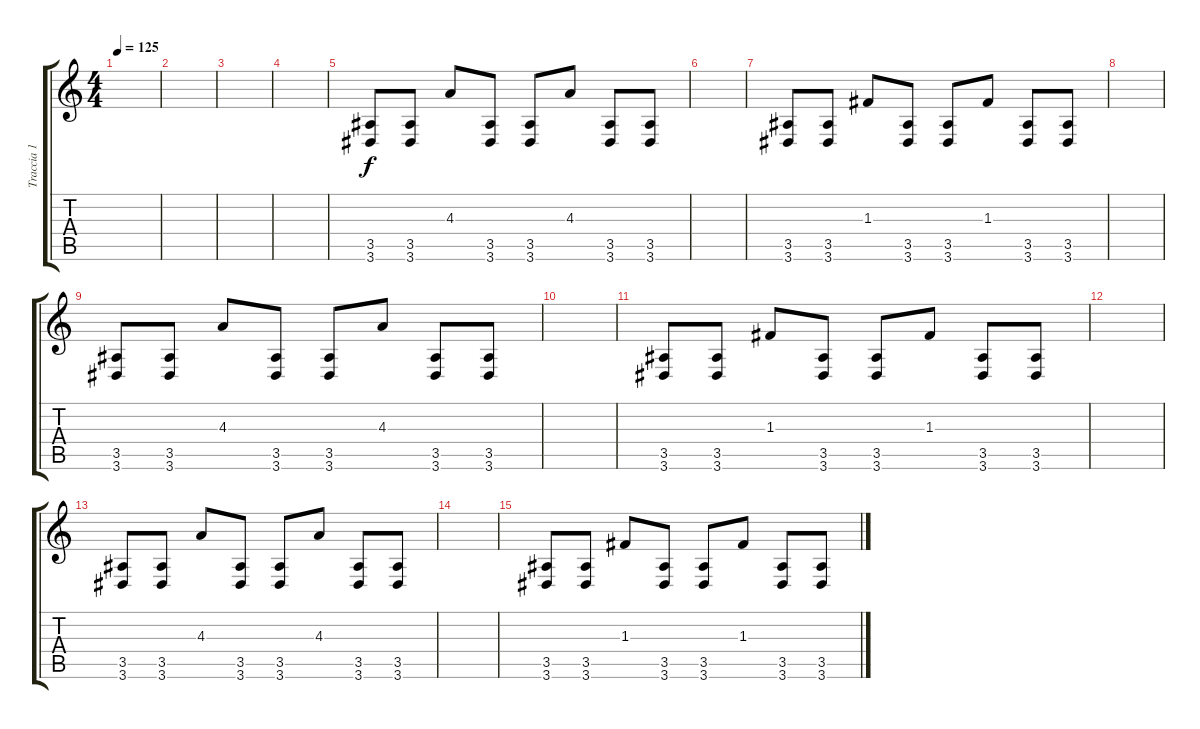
\track ("Traccia 1" "Traccia 1") {instrument overdrivenguitar}
\staff {score tabs}
\tuning (D4 A3 F3 C3 G2 C2) {hide}
\ts (4 4)
\tempo 125
\clef g2
\ks c
|
|
|
|
(3.5 3.6).8 (3.5 3.6).8 4.3.8 (3.5 3.6).8 (3.5 3.6).8 4.3.8 (3.5 3.6).8 (3.5 3.6).8 |
|
(3.5 3.6).8 (3.5 3.6).8 1.3.8 (3.5 3.6).8 (3.5 3.6).8 1.3.8 (3.5 3.6).8 (3.5 3.6).8 |
|
(3.5 3.6).8 (3.5 3.6).8 4.3.8 (3.5 3.6).8 (3.5 3.6).8 4.3.8 (3.5 3.6).8 (3.5 3.6).8 |
|
(3.5 3.6).8 (3.5 3.6).8 1.3.8 (3.5 3.6).8 (3.5 3.6).8 1.3.8 (3.5 3.6).8 (3.5 3.6).8 |
|
(3.5 3.6).8 (3.5 3.6).8 4.3.8 (3.5 3.6).8 (3.5 3.6).8 4.3.8 (3.5 3.6).8 (3.5 3.6).8 |
|
(3.5 3.6).8 (3.5 3.6).8 1.3.8 (3.5 3.6).8 (3.5 3.6).8 1.3.8 (3.5 3.6).8 (3.5 3.6).8
